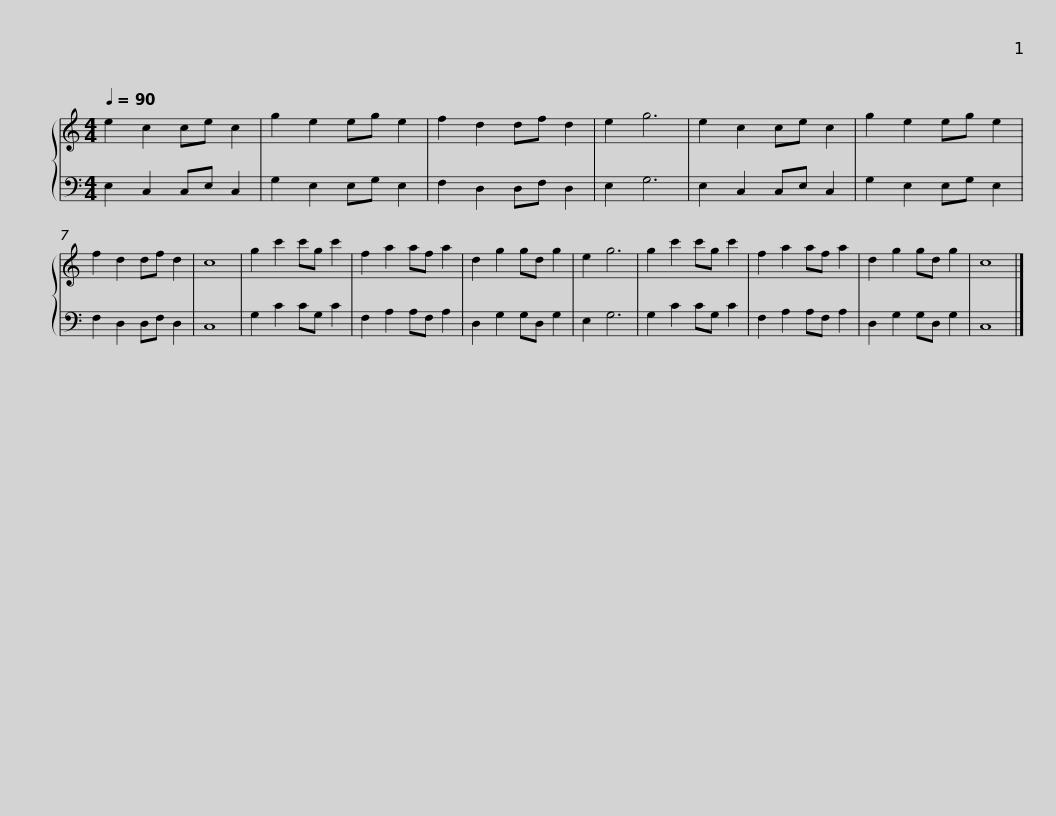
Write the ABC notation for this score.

X:1
%%score { 1 | 2 }
L:1/8
Q:1/4=90
M:4/4
I:linebreak $
K:C
U:s=!stemless!
V:1 treble
V:2 bass
V:1
 e2 c2 ce c2 | g2 e2 eg e2 | f2 d2 df d2 | e2 g6 |$ e2 c2 ce c2 | %5
 g2 e2 eg e2 | f2 d2 df d2 | sc8 |$ g2 c'2 c'g c'2 | f2 a2 af a2 | %10
 d2 g2 gd g2 | e2 g6 |$ g2 c'2 c'g c'2 | f2 a2 af a2 | d2 g2 gd g2 | %15
 sc8 |] %16
V:2
 E,2 C,2 C,E, C,2 | G,2 E,2 E,G, E,2 | F,2 D,2 D,F, D,2 | E,2 G,6 |$ E,2 C,2 C,E, C,2 | %5
 G,2 E,2 E,G, E,2 | F,2 D,2 D,F, D,2 | sC,8 |$ G,2 C2 CG, C2 | F,2 A,2 A,F, A,2 | %10
 D,2 G,2 G,D, G,2 | E,2 G,6 |$ G,2 C2 CG, C2 | F,2 A,2 A,F, A,2 | D,2 G,2 G,D, G,2 | %15
 sC,8 |] %16
